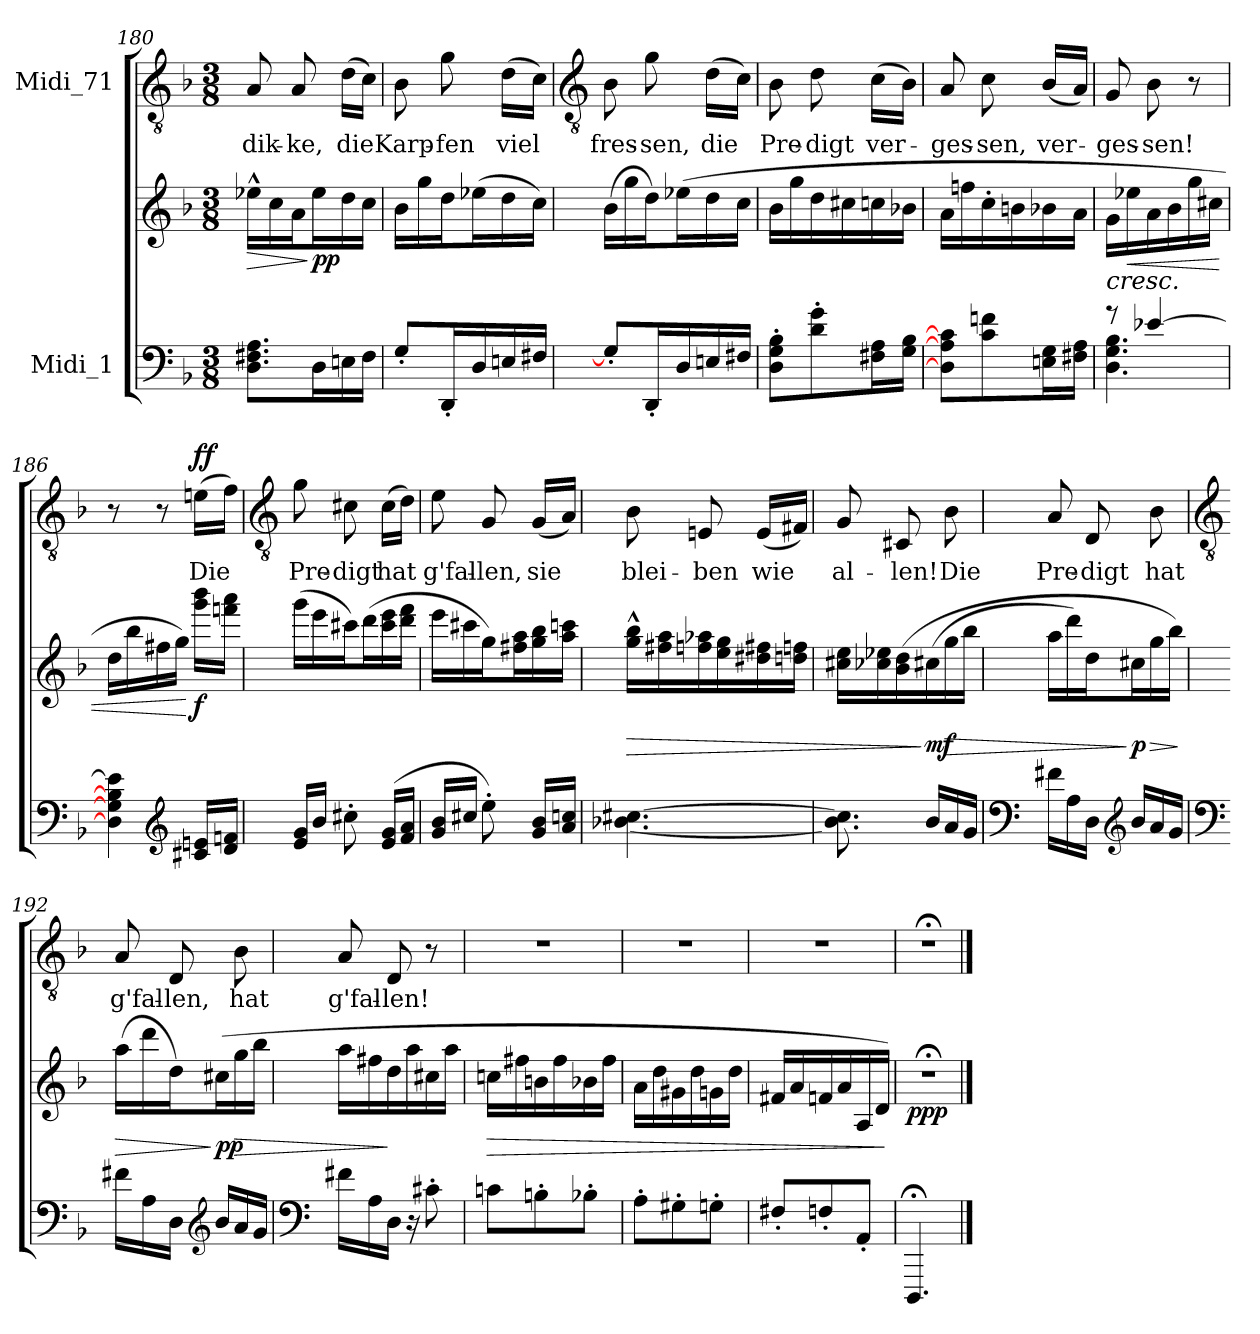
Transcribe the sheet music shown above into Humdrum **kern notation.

**kern	**kern	**dynam	**kern	**text	**dynam
*part2	*part2	*part2	*part1	*part1	*part1
*staff3	*staff2	*staff2/3	*staff1	*staff1	*staff1
*I"Midi_1	*	*	*I"Midi_71	*	*
*clefF4	*clefG2	*	*clefGv2	*	*
*k[b-]	*k[b-]	*	*k[b-]	*	*
*F:	*F:	*	*F:	*	*
*M3/8	*M3/8	*	*M3/8	*	*
=180	=180	=180	=180	=180	=180
!	!	!LO:HP:b	!	!LO:LY:b	!
8.D 8.F#X 8.AL	16ee-X^^LL	>	8A	dik-	.
.	16cc	.	.	.	.
!	!	!	!	!LO:LY:b	!
.	16aJ	.	8A	-ke,	.
!	!	!LO:DY:n=1:b	!	!	!
(>16DL	16ee-L	] pp	.	.	.
!	!	!	!	!LO:LY:b	!
16En	16dd	.	(>16dLL	die	.
16F#JJ	16ccJJ	.	16cJJ)	.	.
=181	=181	=181	=181	=181	=181
!	!	!	!	!LO:LY:b	!
8G'L	16b-LL	.	8B-	Karp-	.
.	16gg	.	.	.	.
!	!	!	!	!LO:LY:b	!
16DD'L	16ddJ)	.	8g	-fen	.
16D	(>16ee-XL	.	.	.	.
!	!	!	!	!LO:LY:b	!
16En	16dd	.	(>16dLL	viel	.
16F#XJJ	16ccJJ)	.	16cJJ)	.	.
!!LO:LB:g=z
=182	=182	=182	=182	=182	=182
*	*	*	*clefGv2	*	*
*^	*	*	*	*	*
!	!	!	!	!	!LO:LY:b	!
8G'/L]	4ryy	(>16b-LL	.	8B-	fres-	.
.	.	16gg	.	.	.	.
!	!	!	!	!	!LO:LY:b	!
16DD'/L	.	16ddJ)	.	8g	-sen,	.
16D/	.	(>16ee-XL	.	.	.	.
!	!	!	!	!	!LO:LY:b	!
16En/	8ryy	16dd	.	(>16dLL	die	.
16F#X/JJ	.	16ccJJ	.	16cJJ)	.	.
=183	=183	=183	=183	=183	=183	=183
!	!	!	!	!	!LO:LY:b	!
8D\' 8G\' 8B-\'L	4ryy	16b-LL	.	8B-	Pre-	.
.	.	16gg	.	.	.	.
!	!	!	!	!	!LO:LY:b	!
8d\' 8g\'	.	16dd	.	8d	-digt	.
.	.	16cc#X	.	.	.	.
!	!	!	!	!	!LO:LY:b	!
16F#X\ 16A\L	8ryy	16ccn	.	(>16cLL	ver-	.
16G\ 16B-\JJ	.	16b-XJJ	.	16B-JJ)	.	.
=184	=184	=184	=184	=184	=184	=184
!	!	!	!	!	!LO:LY:b	!
8D\] 8A\] 8c\]L	4ryy	16aLL	.	8A	-ges-	.
.	.	16ffn	.	.	.	.
!	!	!	!	!	!LO:LY:b	!
8c\ 8fn\	.	16cc'	.	8c	-sen,	.
.	.	16bn	.	.	.	.
!	!	!	!	!	!LO:LY:b	!
16En\ 16G\L	8ryy	16b-X	.	(<16B-LL	ver-	.
16F#X\ 16A\JJ	.	16aJJ	.	16AJJ)	.	.
=185	=185	=185	=185	=185	=185	=185
!	!	!LO:TX:b:i:t=cresc.	!	!	!	!
!	!	!	!	!	!LO:LY:b	!
8r	4.D\ 4.G\ 4.B-\	16gLL	.	8G	-ges-	.
!	!	!	!LO:HP:b	!	!	!
.	.	16ee-X	<	.	.	.
!	!	!	!	!	!LO:LY:b	!
[4e-X/	.	16a	.	8B-	-sen!	.
.	.	16b-	.	.	.	.
.	.	16gg	.	8r	.	.
.	.	16cc#XJJ	.	.	.	.
=186	=186	=186	=186	=186	=186	=186
4D\] 4G\] 4B-\] 4e-\]	4ryy	16ddLL	.	8r	.	.
.	.	16bb-	.	.	.	.
.	.	16ff#X	.	8r	.	.
.	.	16ggJJ)	.	.	.	.
*clefG2	*	*	*	*	*	*
!	!	!	!LO:DY:n=1:b	!	!LO:LY:b	!LO:DY:a
16c#X/ 16en/LL	8ryy	16ggg 16bbb-LL	[ f	(>16enLL	Die	ff
16d/ 16fn/JJ	.	16fffn 16aaaJJ	.	16fJJ)	.	.
*v	*v	*	*	*	*	*
!!LO:LB:g=z
=187	=187	=187	=187	=187	=187
*	*	*	*clefGv2	*	*
!	!	!	!	!LO:LY:b	!
16e 16gLL	(>16gggLL	.	8g	Pre-	.
16b-JJ	16eee	.	.	.	.
!	!	!	!	!LO:LY:b	!
8cc#X'	16ccc#XJ)	.	8c#X	-digt	.
.	(>16dddL	.	.	.	.
!	!	!	!	!LO:LY:b	!
(>16e 16gLL	16ccc# 16eee	.	(>16c#LL	hat	.
16f 16aJJ	16ddd 16fffJJ	.	16dJJ)	.	.
=188	=188	=188	=188	=188	=188
!	!	!	!	!LO:LY:b	!
16g 16b-LL	16eeeLL	.	8e	g'fal-	.
16cc#XJJ	16ccc#X	.	.	.	.
!	!	!	!	!LO:LY:b	!
8ee')	16ggJ)	.	8G	-len,	.
.	16ff#X 16aaL	.	.	.	.
!	!	!	!	!LO:LY:b	!
16g 16b-LL	16gg 16bb-	.	(<16GLL	sie	.
16a 16ccnJJ	16aa 16cccnJJ	.	16AJJ)	.	.
=189	=189	=189	=189	=189	=189
!	!	!LO:HP:b	!	!LO:LY:b	!
[4.b-X [4.cc#X	16gg^^ 16bb-^^LL	>	8B-	blei-	.
.	16ff#X 16aa	.	.	.	.
!	!	!	!	!LO:LY:b	!
.	16ffn 16aa-X	.	8En	-ben	.
.	16ee 16gg	.	.	.	.
!	!	!	!	!LO:LY:b	!
.	16dd#X 16ff#X	.	(<16ELL	wie	.
.	16ddn 16ffnJJ	.	16F#XJJ)	.	.
=190	=190	=190	=190	=190	=190
!	!	!	!	!LO:LY:b	!
8.b-] 8.cc#]	16cc#X 16eeLL	.	8G	al-	.
.	16cc-X 16ee-X	.	.	.	.
!	!	!	!	!LO:LY:b	!
.	(16b- 16ddJ	.	8C#X	-len!	.
!	!	!LO:DY:n=1:b	!	!	!
(>16b-LL	(>16cc#X	] mf	.	.	.
!	!	!LO:HP:b	!	!LO:LY:b	!
16a	16gg	>	8B-	Die	.
16gJJ	16bb-JJ	.	.	.	.
=191	=191	=191	=191	=191	=191
*clefF4	*	*	*	*	*
!	!	!	!	!LO:LY:b	!
16f#XLL	16aaLL	.	8A	Pre-	.
16A	16ddd)	.	.	.	.
!	!	!	!	!LO:LY:b	!
16DJJ	16ddJ	.	8D	-digt	.
*clefG2	*	*	*	*	*
!	!	!LO:DY:n=1:b	!	!	!
16b-LL	16cc#XL	] p	.	.	.
!	!	!LO:HP:b	!	!LO:LY:b	!
16a	16gg	>	8B-	hat	.
16gJJ	16bb-JJ)	.	.	.	.
.	.	]	.	.	.
!!LO:LB:g=z
=192	=192	=192	=192	=192	=192
*clefF4	*	*	*clefGv2	*	*
!	!	!LO:HP:b	!	!LO:LY:b	!
16f#XLL	(>16aaLL	>	8A	g'fal-	.
16A	16ddd	.	.	.	.
!	!	!	!	!LO:LY:b	!
16DJJ	16ddJ)	.	8D	-len,	.
*clefG2	*	*	*	*	*
!	!	!LO:DY:n=1:b	!	!	!
16b-LL	(>16cc#XL	] pp	.	.	.
!	!	!LO:HP:b	!	!LO:LY:b	!
16a	16gg	>	8B-	hat	.
16gJJ	16bb-JJ	.	.	.	.
=193	=193	=193	=193	=193	=193
*clefF4	*	*	*	*	*
!	!	!	!	!LO:LY:b	!
16f#XLL	16aaLL	.	8A	g'fal-	.
16A	16ff#X	.	.	.	.
!	!	!	!	!LO:LY:b	!
16DJJ	16dd	]	8D	-len!	.
16r	16aa	.	.	.	.
8c#X'	16cc#X	.	8r	.	.
.	16aaJJ	.	.	.	.
=194	=194	=194	=194	=194	=194
!	!	!LO:HP:b	!LO:N:vis=1	!	!
8cnL	16ccnLL	>	4.r	.	.
.	16ff#X	.	.	.	.
8Bn'	16bn	.	.	.	.
.	16ff#	.	.	.	.
8B-X'J	16b-X	.	.	.	.
.	16ff#JJ	.	.	.	.
=195	=195	=195	=195	=195	=195
!	!	!	!LO:N:vis=1	!	!
8A'L	16aLL	.	4.r	.	.
.	16dd	.	.	.	.
8G#X'	16g#X	.	.	.	.
.	16dd	.	.	.	.
8Gn'J	16gn	.	.	.	.
.	16ddJJ	.	.	.	.
=196	=196	=196	=196	=196	=196
!	!	!	!LO:N:vis=1	!	!
8F#X'L	16f#XLL	.	4.r	.	.
.	16a	.	.	.	.
8Fn'	16fn	.	.	.	.
.	16a	.	.	.	.
8AA'J	16A	.	.	.	.
.	16dJJ)	.	.	.	.
.	.	]	.	.	.
=197	=197	=197	=197	=197	=197
!	!LO:N:vis=1	!LO:DY:b	!LO:N:vis=1	!	!
4.DDD;<	4.r;<	ppp	4.r;<	.	.
==	==	==	==	==	==
*-	*-	*-	*-	*-	*-
